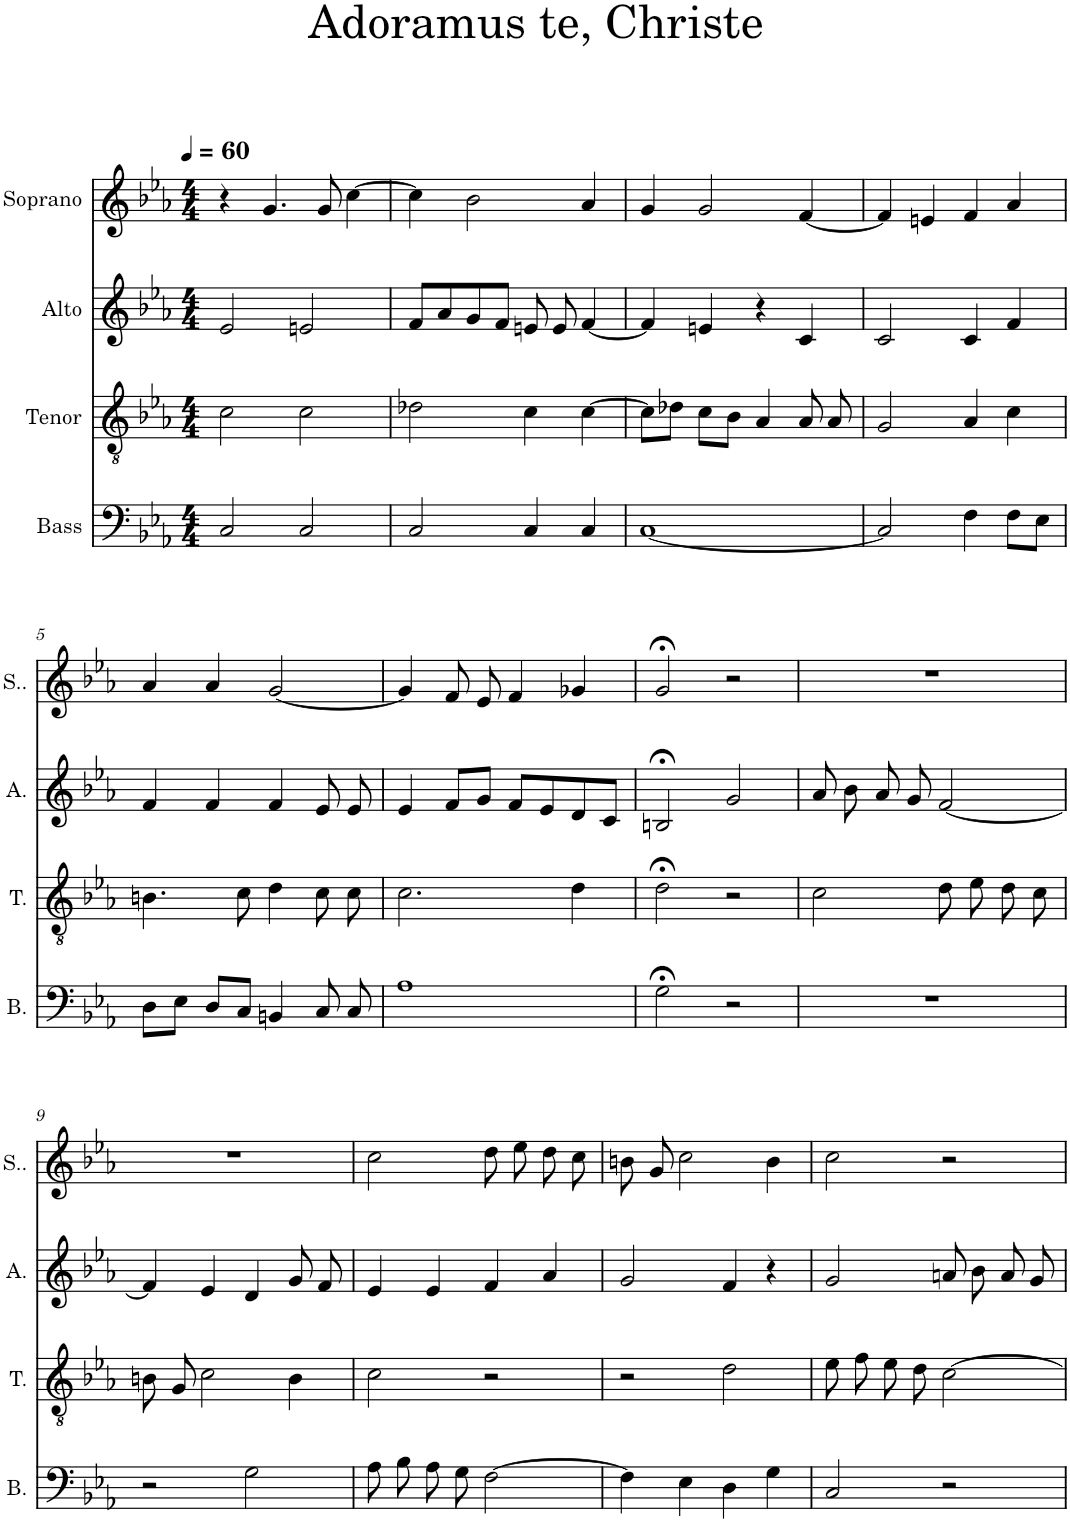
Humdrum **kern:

**kern	**kern	**kern	**kern
*part4	*part3	*part2	*part1
*staff4	*staff3	*staff2	*staff1
*I"Bass	*I"Tenor	*I"Alto	*I"Soprano
*I'B.	*I'T.	*I'A.	*I'S..
*clefF4	*clefGv2	*clefG2	*clefG2
*k[b-e-a-]	*k[b-e-a-]	*k[b-e-a-]	*k[b-e-a-]
*M4/4	*M4/4	*M4/4	*M4/4
*MM60	*MM60	*MM60	*MM60
=1	=1	=1	=1
2C/	2c\	2e-/	4r
.	.	.	4.g/
2C/	2c\	2en/	.
.	.	.	8g/
.	.	.	[4cc\
=2	=2	=2	=2
2C/	2d-X\	8f/L	4cc\]
.	.	8a-/	.
.	.	8g/	2b-\
.	.	8f/J	.
4C/	4c\	8en/	.
.	.	8e/	.
4C/	[4c\	[4f/	4a-/
=3	=3	=3	=3
[1C	8c\L]	4f/]	4g/
.	8d-X\J	.	.
.	8c\L	4en/	2g/
.	8B-\J	.	.
.	4A-/	4r	.
.	8A-/	4c/	[4f/
.	8A-/	.	.
=4	=4	=4	=4
2C/]	2G/	2c/	4f/]
.	.	.	4en/
4F\	4A-/	4c/	4f/
8F\L	4c\	4f/	4a-/
8E-\J	.	.	.
!!LO:LB:g=z
=5	=5	=5	=5
8D\L	4.Bn\	4f/	4a-/
8E-\J	.	.	.
8D/L	.	4f/	4a-/
8C/J	8c\	.	.
4BBn/	4d\	4f/	[2g/
8C/	8c\	8e-/	.
8C/	8c\	8e-/	.
=6	=6	=6	=6
1A-	2.c\	4e-/	4g/]
.	.	8f/L	8f/L
.	.	8g/J	8e-/J
.	.	8f/L	4f/
.	.	8e-/	.
.	4d\	8d/	4g-X/
.	.	8c/J	.
=7	=7	=7	=7
2G;<\	2d;<\	2Bn;</	2g;</
2r	2r	2g/	2r
=8	=8	=8	=8
1r	2c\	8a-/	1r
.	.	8b-\	.
.	.	8a-/	.
.	.	8g/	.
.	8d\	[2f/	.
.	8e-\	.	.
.	8d\	.	.
.	8c\	.	.
!!LO:LB:g=z
=9	=9	=9	=9
2r	8Bn\	4f/]	1r
.	8G/	.	.
.	2c\	4e-/	.
2G\	.	4d/	.
.	4B\	8g/	.
.	.	8f/	.
=10	=10	=10	=10
8A-\	2c\	4e-/	2cc\
8B-\	.	.	.
8A-\	.	4e-/	.
8G\	.	.	.
[2F\	2r	4f/	8dd\L
.	.	.	8ee-\J
.	.	4a-/	8dd\L
.	.	.	8cc\J
=11	=11	=11	=11
4F\]	2r	2g/	8bn/L
.	.	.	8g/J
4E-\	.	.	2cc\
4D\	2d\	4f/	.
4G\	.	4r	4b\
=12	=12	=12	=12
2C/	8e-\	2g/	2cc\
.	8f\	.	.
.	8e-\	.	.
.	8d\	.	.
2r	[2c\	8an/	2r
.	.	8b-\	.
.	.	8a/	.
.	.	8g/	.
=	=	=	=
*-	*-	*-	*-
